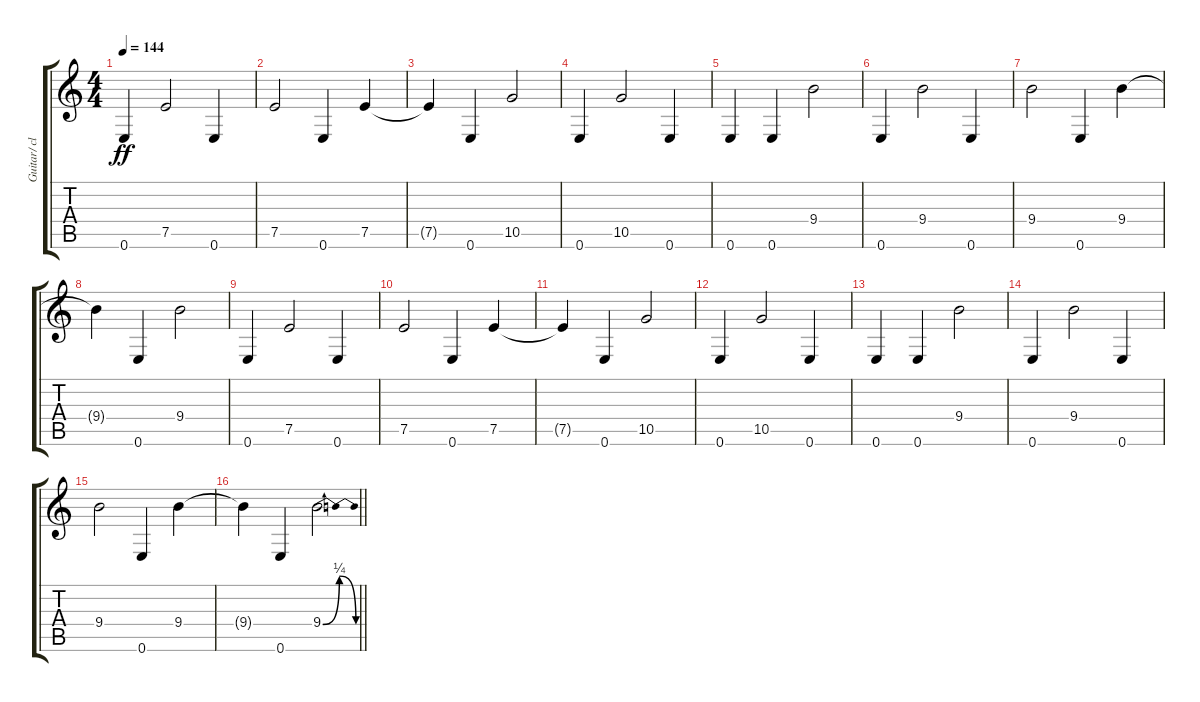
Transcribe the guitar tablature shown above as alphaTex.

\track ("Guitar/ clean" "Guitar/ cl") {instrument acousticguitarsteel}
\staff {score tabs}
\tuning (E4 B3 G3 D3 A2 E2) {hide}
\ts (4 4)
\tempo 144
\clef g2
\ks c
0.6.4{dy ff} 7.5.2 0.6.4 |
7.5.2 0.6.4 7.5.4 |
7.5{t}.4 0.6.4 10.5.2 |
0.6.4 10.5.2 0.6.4 |
0.6.4 0.6.4 9.4.2 |
0.6.4 9.4.2 0.6.4 |
9.4.2 0.6.4 9.4.4 |
9.4{t}.4 0.6.4 9.4.2 |
0.6.4 7.5.2 0.6.4 |
7.5.2 0.6.4 7.5.4 |
7.5{t}.4 0.6.4 10.5.2 |
0.6.4 10.5.2 0.6.4 |
0.6.4 0.6.4 9.4.2 |
0.6.4 9.4.2 0.6.4 |
9.4.2 0.6.4 9.4.4 |
\barLineRight lightlight
9.4{t}.4 0.6.4 9.4{be (bendrelease 0 0 30 1 45 1 60 0)}.2
